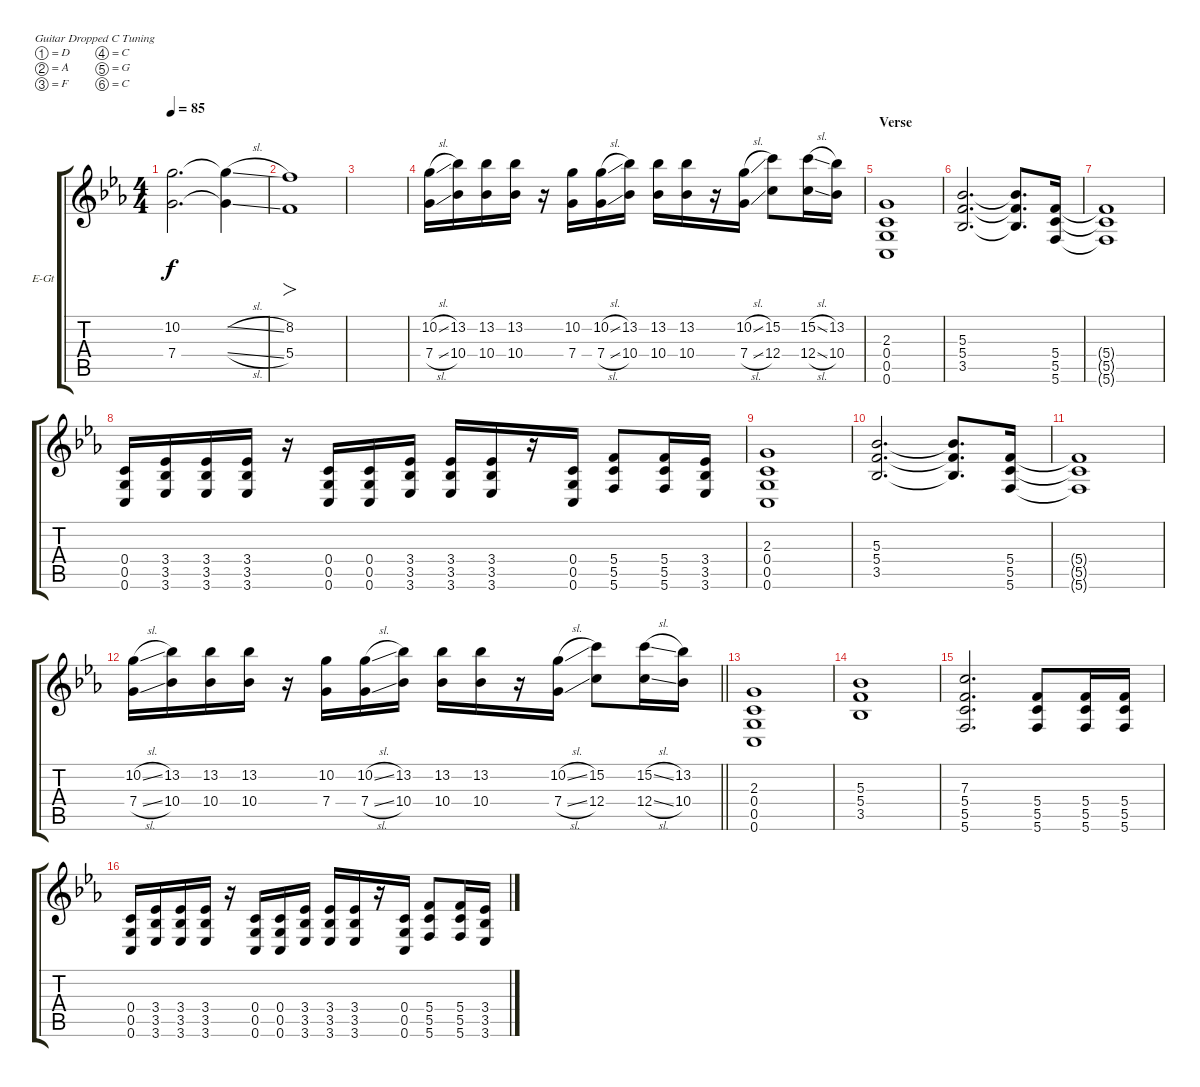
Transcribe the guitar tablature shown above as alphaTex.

\bracketExtendMode groupsimilarinstruments
\firstSystemTrackNameOrientation horizontal
\otherSystemsTrackNameOrientation horizontal
\track ("Electric Guitar 1" "E-Gt") {instrument distortionguitar}
\staff {score tabs}
\tuning (D4 A3 F3 C3 G2 C2)
\ts (4 4)
\tempo 85
\clef g2
\ks cminor
(7.4 10.2).2{d dy f} (7.4{sl t} 10.2{sl t}).4 |
(8.2 5.4).1{fo} |
|
(7.4{sl} 10.2{sl}).16 (10.4 13.2).16 (10.4 13.2).16 (10.4 13.2).16 r.16 (7.4 10.2).16 (7.4{sl} 10.2{sl}).16 (10.4 13.2).16 (10.4 13.2).16 (10.4 13.2).16 r.16 (7.4{sl} 10.2{sl}).16 (12.4 15.2).8 (12.4{sl} 15.2{sl}).16 (10.4 13.2).16 |
\section ("" "Verse")
(0.6 0.5 0.4 2.3).1 |
(3.5 5.4 5.3).2{d} (5.3{t} 5.4{t} 3.5{t}).8{d} (5.6 5.5 5.4).16 |
(5.6{t} 5.5{t} 5.4{t}).1 |
(0.6 0.5 0.4).16 (3.4 3.5 3.6).16 (3.4 3.5 3.6).16 (3.4 3.5 3.6).16 r.16 (0.6 0.4 0.5).16 (0.6 0.4 0.5).16 (3.6 3.5 3.4).16 (3.6 3.5 3.4).16 (3.6 3.5 3.4).16 r.16 (0.6 0.5 0.4).16 (5.6 5.5 5.4).8 (5.6 5.4 5.5).16 (3.6 3.5 3.4).16 |
(0.6 0.5 0.4 2.3).1 |
(3.5 5.4 5.3).2{d} (5.3{t} 5.4{t} 3.5{t}).8{d} (5.6 5.5 5.4).16 |
(5.6{t} 5.5{t} 5.4{t}).1 |
\barLineRight lightlight
(7.4{sl} 10.2{sl}).16 (10.4 13.2).16 (10.4 13.2).16 (10.4 13.2).16 r.16 (7.4 10.2).16 (7.4{sl} 10.2{sl}).16 (10.4 13.2).16 (10.4 13.2).16 (10.4 13.2).16 r.16 (7.4{sl} 10.2{sl}).16 (12.4 15.2).8 (12.4{sl} 15.2{sl}).16 (10.4 13.2).16 |
(0.6 0.5 0.4 2.3).1 |
(3.5 5.4 5.3).1 |
(5.6 5.5 5.4 7.3).2{d} (5.6 5.5 5.4).8 (5.4 5.5 5.6).16 (5.4 5.5 5.6).16 |
(0.6 0.5 0.4).16 (3.4 3.5 3.6).16 (3.4 3.5 3.6).16 (3.4 3.5 3.6).16 r.16 (0.6 0.4 0.5).16 (0.6 0.4 0.5).16 (3.6 3.5 3.4).16 (3.6 3.5 3.4).16 (3.6 3.5 3.4).16 r.16 (0.6 0.5 0.4).16 (5.6 5.5 5.4).8 (5.6 5.4 5.5).16 (3.6 3.5 3.4).16
